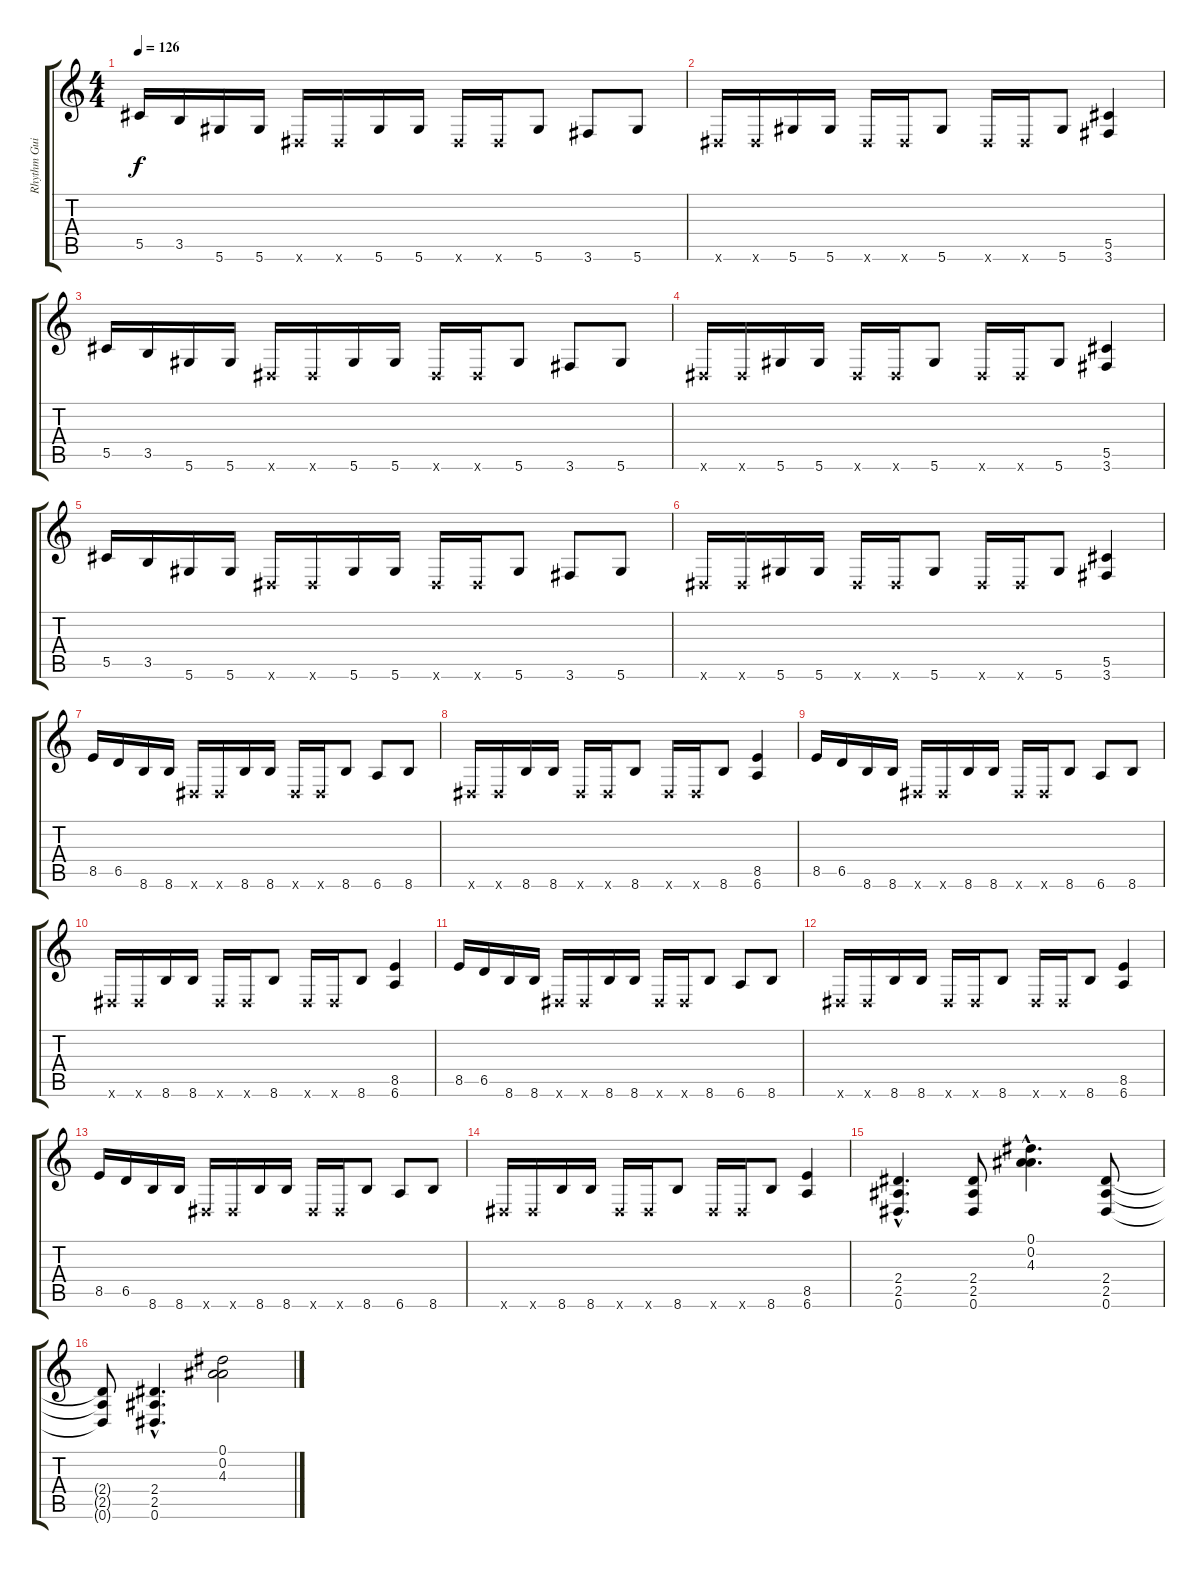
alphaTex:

\track ("Rhythm Guitar" "Rhythm Gui") {instrument distortionguitar}
\staff {score tabs}
\tuning (Eb4 Bb3 Gb3 Db3 Ab2 Eb2) {hide}
\ts (4 4)
\tempo 126
\clef g2
\ks c
5.5.16{dy f} 3.5.16 5.6.16 5.6.16 0.6{x}.16 0.6{x}.16 5.6.16 5.6.16 0.6{x}.16 0.6{x}.16 5.6.8 3.6.8 5.6.8 |
0.6{x}.16 0.6{x}.16 5.6.16 5.6.16 0.6{x}.16 0.6{x}.16 5.6.8 0.6{x}.16 0.6{x}.16 5.6.8 (5.5 3.6).4 |
5.5.16 3.5.16 5.6.16 5.6.16 0.6{x}.16 0.6{x}.16 5.6.16 5.6.16 0.6{x}.16 0.6{x}.16 5.6.8 3.6.8 5.6.8 |
0.6{x}.16 0.6{x}.16 5.6.16 5.6.16 0.6{x}.16 0.6{x}.16 5.6.8 0.6{x}.16 0.6{x}.16 5.6.8 (5.5 3.6).4 |
5.5.16 3.5.16 5.6.16 5.6.16 0.6{x}.16 0.6{x}.16 5.6.16 5.6.16 0.6{x}.16 0.6{x}.16 5.6.8 3.6.8 5.6.8 |
0.6{x}.16 0.6{x}.16 5.6.16 5.6.16 0.6{x}.16 0.6{x}.16 5.6.8 0.6{x}.16 0.6{x}.16 5.6.8 (5.5 3.6).4 |
8.5.16{volume 12} 6.5.16 8.6.16 8.6.16 0.6{x}.16 0.6{x}.16 8.6.16 8.6.16 0.6{x}.16 0.6{x}.16 8.6.8 6.6.8 8.6.8 |
0.6{x}.16 0.6{x}.16 8.6.16 8.6.16 0.6{x}.16 0.6{x}.16 8.6.8 0.6{x}.16 0.6{x}.16 8.6.8 (8.5 6.6).4 |
8.5.16 6.5.16 8.6.16 8.6.16 0.6{x}.16 0.6{x}.16 8.6.16 8.6.16 0.6{x}.16 0.6{x}.16 8.6.8 6.6.8 8.6.8 |
0.6{x}.16 0.6{x}.16 8.6.16 8.6.16 0.6{x}.16 0.6{x}.16 8.6.8 0.6{x}.16 0.6{x}.16 8.6.8 (8.5 6.6).4 |
8.5.16 6.5.16 8.6.16 8.6.16 0.6{x}.16 0.6{x}.16 8.6.16 8.6.16 0.6{x}.16 0.6{x}.16 8.6.8 6.6.8 8.6.8 |
0.6{x}.16 0.6{x}.16 8.6.16 8.6.16 0.6{x}.16 0.6{x}.16 8.6.8 0.6{x}.16 0.6{x}.16 8.6.8 (8.5 6.6).4 |
8.5.16 6.5.16 8.6.16 8.6.16 0.6{x}.16 0.6{x}.16 8.6.16 8.6.16 0.6{x}.16 0.6{x}.16 8.6.8 6.6.8 8.6.8 |
0.6{x}.16 0.6{x}.16 8.6.16 8.6.16 0.6{x}.16 0.6{x}.16 8.6.8 0.6{x}.16 0.6{x}.16 8.6.8 (8.5 6.6).4 |
(2.4{hac} 2.5{hac} 0.6{hac}).4{d} (2.4 2.5 0.6).8 (0.1{hac} 0.2{hac} 4.3{hac}).4{d} (2.4 2.5 0.6).8 |
(2.4{t} 2.5{t} 0.6{t}).8 (2.4{hac} 2.5{hac} 0.6{hac}).4{d} (0.1 0.2 4.3).2
